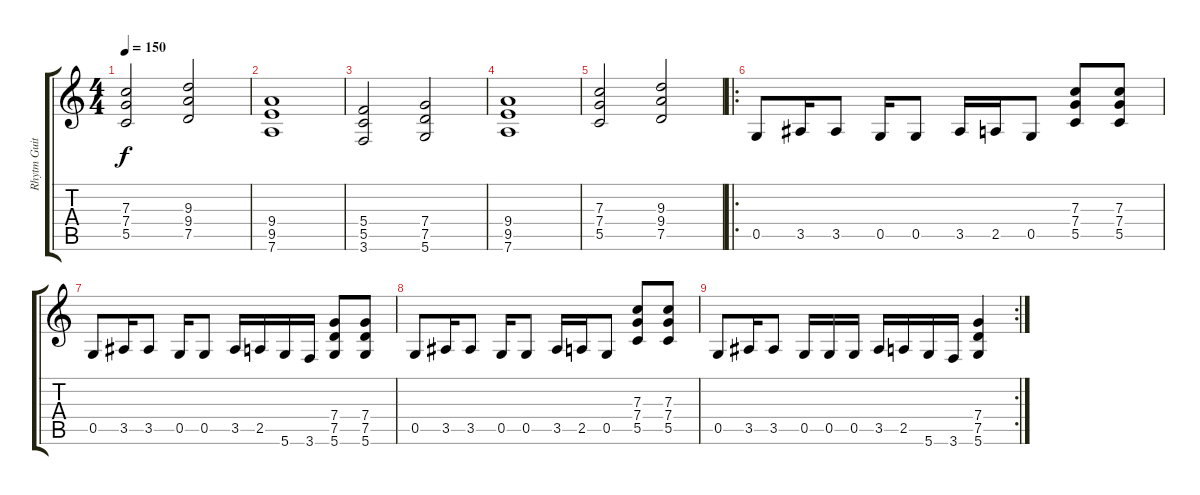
\track ("Rhytm Guitar" "Rhytm Guit") {instrument distortionguitar}
\staff {score tabs}
\tuning (D4 A3 F3 C3 G2 D2) {hide}
\ts (4 4)
\tempo 150
\clef g2
\ks c
(7.3 7.4 5.5).2{dy f} (9.3 9.4 7.5).2 |
(9.4 9.5 7.6).1 |
(5.4 5.5 3.6).2 (7.4 7.5 5.6).2 |
(9.4 9.5 7.6).1 |
(7.3 7.4 5.5).2 (9.3 9.4 7.5).2 |
\ro
0.5.8 3.5.16 3.5.8 0.5.16 0.5.8 3.5.16 2.5.16 0.5.8 (7.3 7.4 5.5).8 (7.3 7.4 5.5).8 |
0.5.8 3.5.16 3.5.8 0.5.16 0.5.8 3.5.16 2.5.16 5.6.16 3.6.16 (7.4 7.5 5.6).8 (7.4 7.5 5.6).8 |
0.5.8 3.5.16 3.5.8 0.5.16 0.5.8 3.5.16 2.5.16 0.5.8 (7.3 7.4 5.5).8 (7.3 7.4 5.5).8 |
\rc 2
0.5.8 3.5.16 3.5.8 0.5.16 0.5.16 0.5.16 3.5.16 2.5.16 5.6.16 3.6.16 (7.4 7.5 5.6).4
